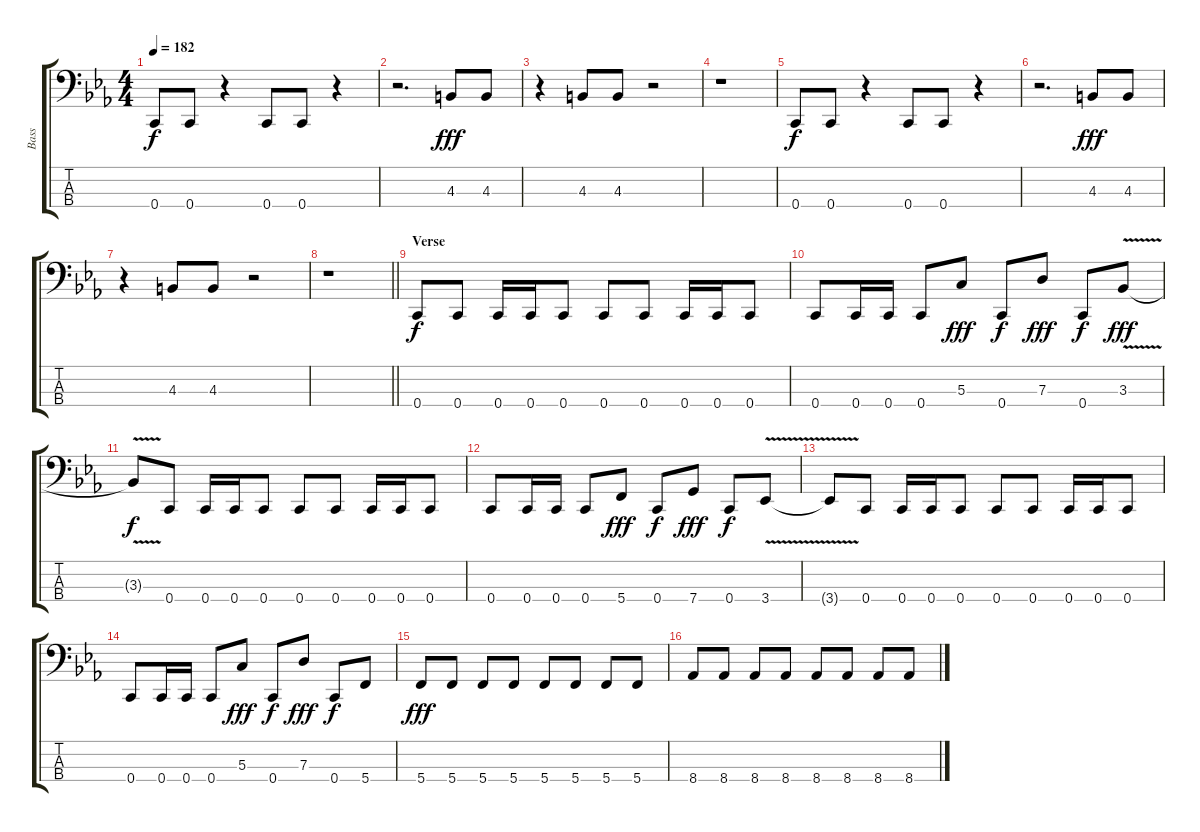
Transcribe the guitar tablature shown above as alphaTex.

\track ("Bass" "Bass") {instrument electricbasspick}
\staff {score tabs}
\tuning (F2 C2 G1 C1) {hide}
\ts (4 4)
\tempo 182
\clef f4
\ks cminor
0.4.8{dy f} 0.4.8 r.4 0.4.8 0.4.8 r.4 |
r.2{d} 4.3.8{dy fff} 4.3.8 |
r.4 4.3.8 4.3.8 r.2 |
r.1 |
0.4.8{dy f} 0.4.8 r.4 0.4.8 0.4.8 r.4 |
r.2{d} 4.3.8{dy fff} 4.3.8 |
r.4 4.3.8 4.3.8 r.2 |
\barLineRight lightlight
r.1 |
\section ("" "Verse")
0.4.8{dy f} 0.4.8 0.4.16 0.4.16 0.4.8 0.4.8 0.4.8 0.4.16 0.4.16 0.4.8 |
0.4.8 0.4.16 0.4.16 0.4.8 5.3.8{dy fff} 0.4.8{dy f} 7.3.8{dy fff} 0.4.8{dy f} 3.3{v}.8{dy fff} |
3.3{t}.8{dy f} 0.4.8 0.4.16 0.4.16 0.4.8 0.4.8 0.4.8 0.4.16 0.4.16 0.4.8 |
0.4.8 0.4.16 0.4.16 0.4.8 5.4.8{dy fff} 0.4.8{dy f} 7.4.8{dy fff} 0.4.8{dy f} 3.4{v}.8 |
3.4{t}.8 0.4.8 0.4.16 0.4.16 0.4.8 0.4.8 0.4.8 0.4.16 0.4.16 0.4.8 |
0.4.8 0.4.16 0.4.16 0.4.8 5.3.8{dy fff} 0.4.8{dy f} 7.3.8{dy fff} 0.4.8{dy f} 5.4.8 |
5.4.8{dy fff} 5.4.8 5.4.8 5.4.8 5.4.8 5.4.8 5.4.8 5.4.8 |
8.4.8 8.4.8 8.4.8 8.4.8 8.4.8 8.4.8 8.4.8 8.4.8
